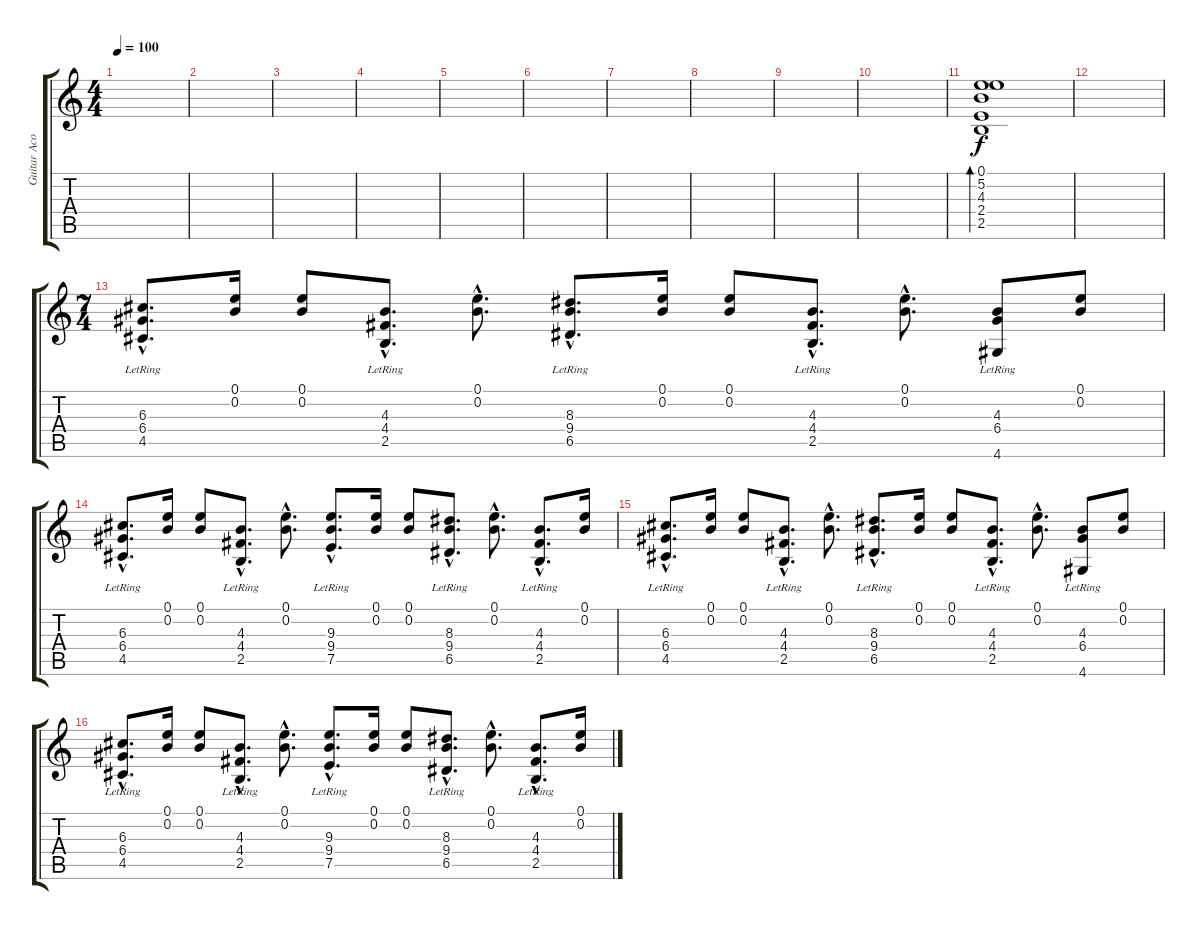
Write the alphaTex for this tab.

\track ("Guitar Acoustic" "Guitar Aco") {instrument acousticguitarsteel}
\staff {score tabs}
\tuning (E4 B3 G3 D3 A2 E2) {hide}
\ts (4 4)
\tempo 100
\clef g2
\ks c
|
|
|
|
|
|
|
|
|
|
(0.1 5.2 4.3 2.4 2.5).1{bd 240} |
|
\ts (7 4)
(6.3{hac} 6.4{hac lr} 4.5{hac lr}).8{d} (0.1 0.2).16 (0.1 0.2).8 (4.3{hac lr} 4.4{hac lr} 2.5{hac lr}).8{d} (0.1{hac} 0.2{hac}).8{d} (8.3{hac lr} 9.4{hac lr} 6.5{hac lr}).8{d} (0.1 0.2).16 (0.1 0.2).8 (4.3{hac lr} 4.4{hac lr} 2.5{hac lr}).8{d} (0.1{hac} 0.2{hac}).8{d} (4.3{lr} 6.4{lr} 4.6{lr}).8 (0.1 0.2).8 |
(6.3{hac} 6.4{hac lr} 4.5{hac lr}).8{d} (0.1 0.2).16 (0.1 0.2).8 (4.3{hac lr} 4.4{hac lr} 2.5{hac lr}).8{d} (0.1{hac} 0.2{hac}).8{d} (9.3{hac lr} 9.4{hac lr} 7.5{hac lr}).8{d} (0.1 0.2).16 (0.1 0.2).8 (8.3{hac lr} 9.4{hac lr} 6.5{hac lr}).8{d} (0.1{hac} 0.2{hac}).8{d} (4.3{hac lr} 4.4{hac lr} 2.5{hac lr}).8{d} (0.1 0.2).16 |
(6.3{hac} 6.4{hac lr} 4.5{hac lr}).8{d} (0.1 0.2).16 (0.1 0.2).8 (4.3{hac lr} 4.4{hac lr} 2.5{hac lr}).8{d} (0.1{hac} 0.2{hac}).8{d} (8.3{hac lr} 9.4{hac lr} 6.5{hac lr}).8{d} (0.1 0.2).16 (0.1 0.2).8 (4.3{hac lr} 4.4{hac lr} 2.5{hac lr}).8{d} (0.1{hac} 0.2{hac}).8{d} (4.3{lr} 6.4{lr} 4.6{lr}).8 (0.1 0.2).8 |
(6.3{hac} 6.4{hac lr} 4.5{hac lr}).8{d} (0.1 0.2).16 (0.1 0.2).8 (4.3{hac lr} 4.4{hac lr} 2.5{hac lr}).8{d} (0.1{hac} 0.2{hac}).8{d} (9.3{hac lr} 9.4{hac lr} 7.5{hac lr}).8{d} (0.1 0.2).16 (0.1 0.2).8 (8.3{hac lr} 9.4{hac lr} 6.5{hac lr}).8{d} (0.1{hac} 0.2{hac}).8{d} (4.3{hac lr} 4.4{hac lr} 2.5{hac lr}).8{d} (0.1 0.2).16
